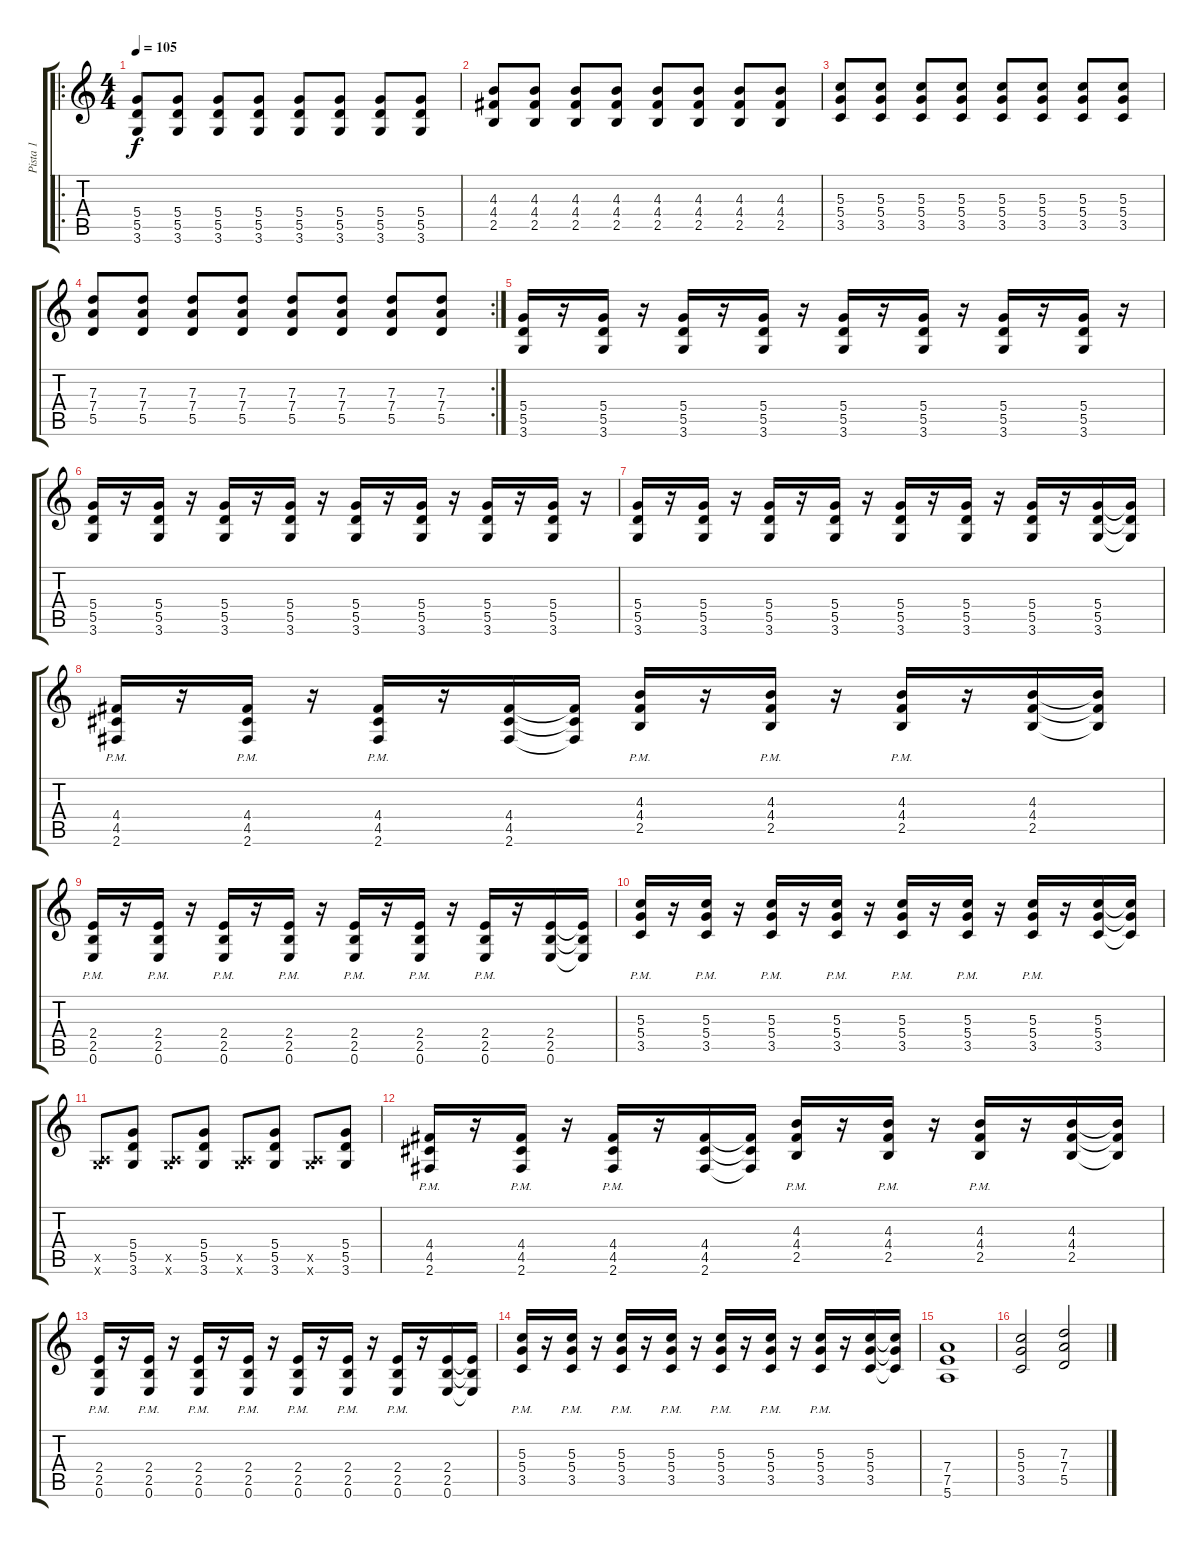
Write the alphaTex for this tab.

\track ("Pista 1" "Pista 1") {instrument distortionguitar}
\staff {score tabs}
\tuning (E4 B3 G3 D3 A2 E2) {hide}
\ro
\ts (4 4)
\tempo 105
\clef g2
\ks c
(5.4 5.5 3.6).8{dy f} (5.4 5.5 3.6).8 (5.4 5.5 3.6).8 (5.4 5.5 3.6).8 (5.4 5.5 3.6).8 (5.4 5.5 3.6).8 (5.4 5.5 3.6).8 (5.4 5.5 3.6).8 |
(4.3 4.4 2.5).8 (4.3 4.4 2.5).8 (4.3 4.4 2.5).8 (4.3 4.4 2.5).8 (4.3 4.4 2.5).8 (4.3 4.4 2.5).8 (4.3 4.4 2.5).8 (4.3 4.4 2.5).8 |
(5.3 5.4 3.5).8 (5.3 5.4 3.5).8 (5.3 5.4 3.5).8 (5.3 5.4 3.5).8 (5.3 5.4 3.5).8 (5.3 5.4 3.5).8 (5.3 5.4 3.5).8 (5.3 5.4 3.5).8 |
\rc 2
(7.3 7.4 5.5).8 (7.3 7.4 5.5).8 (7.3 7.4 5.5).8 (7.3 7.4 5.5).8 (7.3 7.4 5.5).8 (7.3 7.4 5.5).8 (7.3 7.4 5.5).8 (7.3 7.4 5.5).8 |
(5.4 5.5 3.6).16 r.16 (5.4 5.5 3.6).16 r.16 (5.4 5.5 3.6).16 r.16 (5.4 5.5 3.6).16 r.16 (5.4 5.5 3.6).16 r.16 (5.4 5.5 3.6).16 r.16 (5.4 5.5 3.6).16 r.16 (5.4 5.5 3.6).16 r.16 |
(5.4 5.5 3.6).16 r.16 (5.4 5.5 3.6).16 r.16 (5.4 5.5 3.6).16 r.16 (5.4 5.5 3.6).16 r.16 (5.4 5.5 3.6).16 r.16 (5.4 5.5 3.6).16 r.16 (5.4 5.5 3.6).16 r.16 (5.4 5.5 3.6).16 r.16 |
(5.4 5.5 3.6).16 r.16 (5.4 5.5 3.6).16 r.16 (5.4 5.5 3.6).16 r.16 (5.4 5.5 3.6).16 r.16 (5.4 5.5 3.6).16 r.16 (5.4 5.5 3.6).16 r.16 (5.4 5.5 3.6).16 r.16 (5.4 5.5 3.6).16 (5.4{t} 5.5{t} 3.6{t}).16 |
(4.4{pm} 4.5{pm} 2.6{pm}).16 r.16 (4.4{pm} 4.5{pm} 2.6{pm}).16 r.16 (4.4{pm} 4.5{pm} 2.6{pm}).16 r.16 (4.4 4.5 2.6).16 (4.4{t} 4.5{t} 2.6{t}).16 (4.3{pm} 4.4{pm} 2.5{pm}).16 r.16 (4.3{pm} 4.4{pm} 2.5{pm}).16 r.16 (4.3{pm} 4.4{pm} 2.5{pm}).16 r.16 (4.3 4.4 2.5).16 (4.3{t} 4.4{t} 2.5{t}).16 |
(2.4{pm} 2.5{pm} 0.6{pm}).16 r.16 (2.4{pm} 2.5{pm} 0.6{pm}).16 r.16 (2.4{pm} 2.5{pm} 0.6{pm}).16 r.16 (2.4{pm} 2.5{pm} 0.6{pm}).16 r.16 (2.4{pm} 2.5{pm} 0.6{pm}).16 r.16 (2.4{pm} 2.5{pm} 0.6{pm}).16 r.16 (2.4{pm} 2.5{pm} 0.6{pm}).16 r.16 (2.4 2.5 0.6).16 (2.4{t} 2.5{t} 0.6{t}).16 |
(5.3 5.4{pm} 3.5{pm}).16 r.16 (5.3{pm} 5.4{pm} 3.5{pm}).16 r.16 (5.3{pm} 5.4{pm} 3.5{pm}).16 r.16 (5.3{pm} 5.4{pm} 3.5{pm}).16 r.16 (5.3{pm} 5.4{pm} 3.5{pm}).16 r.16 (5.3{pm} 5.4{pm} 3.5{pm}).16 r.16 (5.3{pm} 5.4{pm} 3.5{pm}).16 r.16 (5.3 5.4 3.5).16 (5.3{t} 5.4{t} 3.5{t}).16 |
(0.5{x} 3.6{x}).8 (5.4 5.5 3.6).8 (0.5{x} 3.6{x}).8 (5.4 5.5 3.6).8 (0.5{x} 3.6{x}).8 (5.4 5.5 3.6).8 (0.5{x} 3.6{x}).8 (5.4 5.5 3.6).8 |
(4.4{pm} 4.5{pm} 2.6{pm}).16 r.16 (4.4{pm} 4.5{pm} 2.6{pm}).16 r.16 (4.4{pm} 4.5{pm} 2.6{pm}).16 r.16 (4.4 4.5 2.6).16 (4.4{t} 4.5{t} 2.6{t}).16 (4.3{pm} 4.4{pm} 2.5{pm}).16 r.16 (4.3{pm} 4.4{pm} 2.5{pm}).16 r.16 (4.3{pm} 4.4{pm} 2.5{pm}).16 r.16 (4.3 4.4 2.5).16 (4.3{t} 4.4{t} 2.5{t}).16 |
(2.4{pm} 2.5{pm} 0.6{pm}).16 r.16 (2.4{pm} 2.5{pm} 0.6{pm}).16 r.16 (2.4{pm} 2.5{pm} 0.6{pm}).16 r.16 (2.4{pm} 2.5{pm} 0.6{pm}).16 r.16 (2.4{pm} 2.5{pm} 0.6{pm}).16 r.16 (2.4{pm} 2.5{pm} 0.6{pm}).16 r.16 (2.4{pm} 2.5{pm} 0.6{pm}).16 r.16 (2.4 2.5 0.6).16 (2.4{t} 2.5{t} 0.6{t}).16 |
(5.3 5.4{pm} 3.5{pm}).16 r.16 (5.3{pm} 5.4{pm} 3.5{pm}).16 r.16 (5.3{pm} 5.4{pm} 3.5{pm}).16 r.16 (5.3{pm} 5.4{pm} 3.5{pm}).16 r.16 (5.3{pm} 5.4{pm} 3.5{pm}).16 r.16 (5.3{pm} 5.4{pm} 3.5{pm}).16 r.16 (5.3{pm} 5.4{pm} 3.5{pm}).16 r.16 (5.3 5.4 3.5).16 (5.3{t} 5.4{t} 3.5{t}).16 |
(7.4 7.5 5.6).1 |
(5.3 5.4 3.5).2 (7.3 7.4 5.5).2
